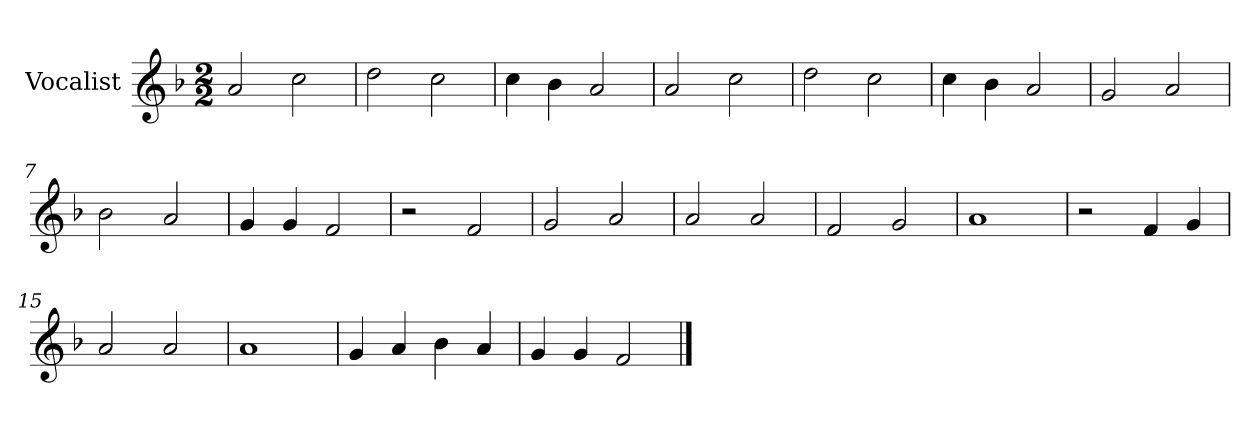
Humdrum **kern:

**kern
*part1
*staff1
*I"Vocalist
*k[b-]
*F:
*M2/2
=
2a
2cc
=1
2dd
2cc
=2
4cc
4b-
2a
=3
2a
2cc
=4
2dd
2cc
=5
4cc
4b-
2a
=6
2g
2a
=7
2b-
2a
=8
4g
4g
2f
=9
2r
2f
=10
2g
2a
=11
2a
2a
=12
2f
2g
=13
1a
=14
2r
4f
4g
=15
2a
2a
=16
1a
=17
4g
4a
4b-
4a
=18
4g
4g
2f
==
*-
